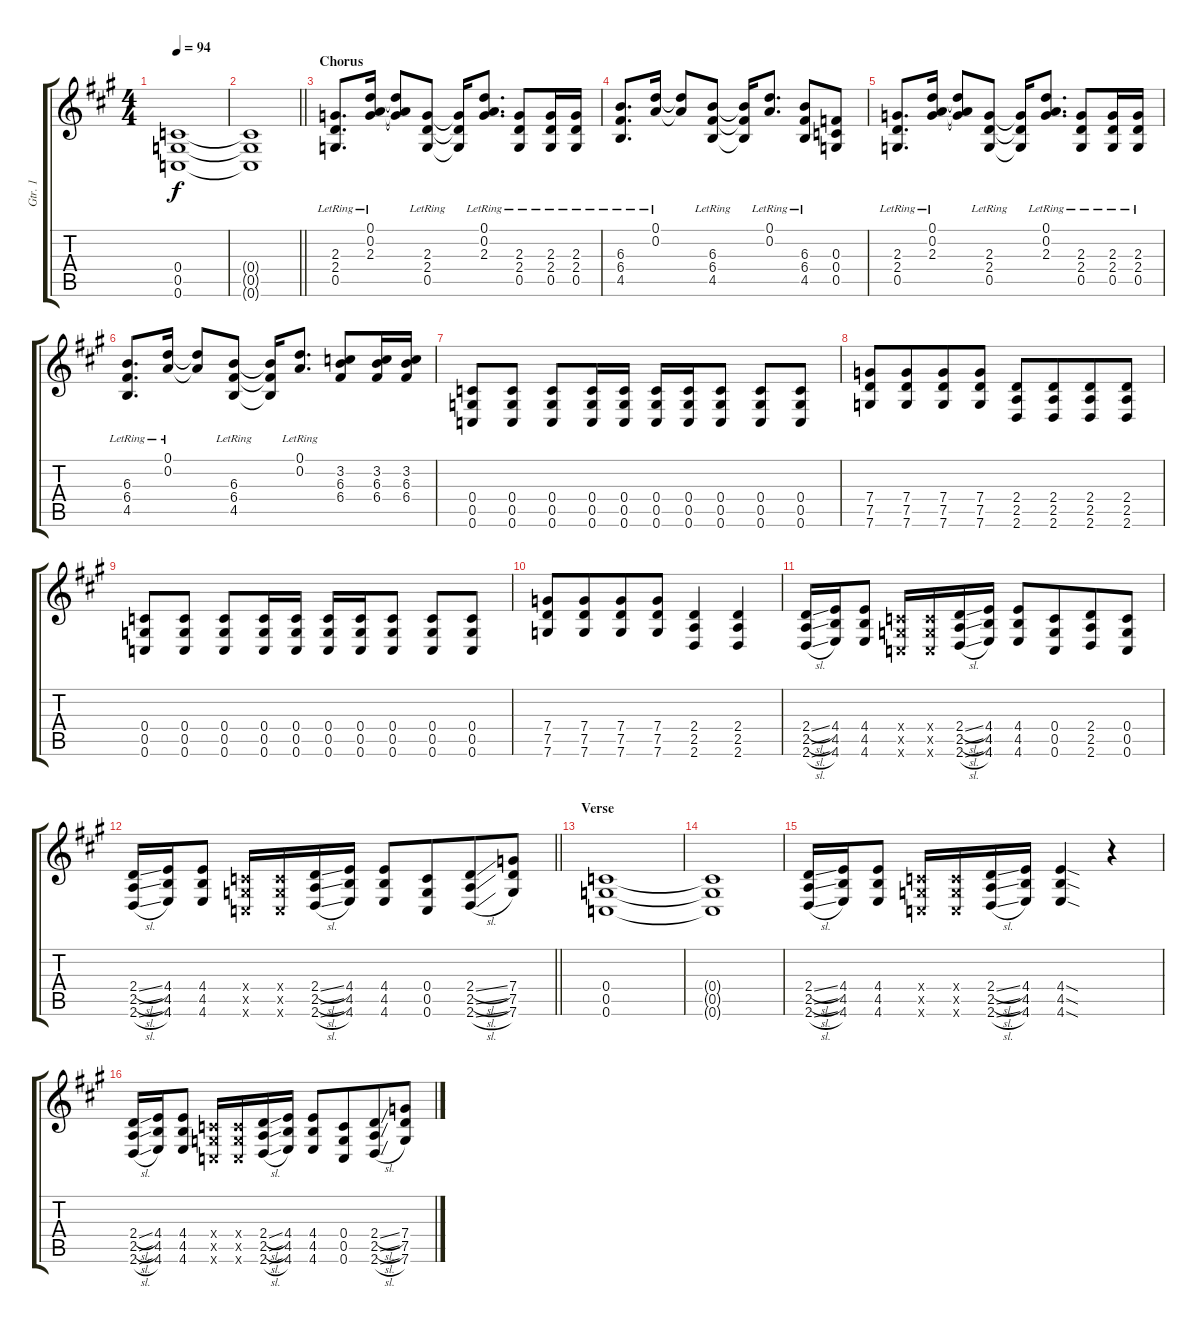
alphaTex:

\track ("Gtr. 1" "Gtr. 1") {instrument distortionguitar}
\staff {score tabs}
\tuning (D4 A3 F3 C3 G2 C2) {hide}
\ts (4 4)
\tempo 94
\clef g2
\ks a
(0.4 0.5 0.6).1{dy f} |
\barLineRight lightlight
(0.4{t} 0.5{t} 0.6{t}).1 |
\section ("" "Chorus")
(2.3{lr} 2.4{lr} 0.5{lr}).8{d} (0.1{lr} 0.2{lr} 2.3{lr}).16 (0.1{t} 0.2{t} 2.3{t}).8 (2.3{lr} 2.4{lr} 0.5{lr}).8 (2.3{t} 2.4{t} 0.5{t}).16 (0.1{lr} 0.2{lr} 2.3{lr}).8{d} (2.3{lr} 2.4{lr} 0.5{lr}).8 (2.3{lr} 2.4{lr} 0.5{lr}).16 (2.3{lr} 2.4{lr} 0.5{lr}).16 |
(6.3{lr} 6.4{lr} 4.5{lr}).8{d} (0.1{lr} 0.2{lr}).16 (0.1{t} 0.2{t}).8 (6.3{lr} 6.4{lr} 4.5{lr}).8 (6.3{t} 6.4{t} 4.5{t}).16 (0.1{lr} 0.2{lr}).8{d} (6.3{lr} 6.4{lr} 4.5{lr}).8 (0.3 0.4 0.5).8 |
(2.3{lr} 2.4{lr} 0.5{lr}).8{d} (0.1{lr} 0.2{lr} 2.3{lr}).16 (0.1{t} 0.2{t} 2.3{t}).8 (2.3{lr} 2.4{lr} 0.5{lr}).8 (2.3{t} 2.4{t} 0.5{t}).16 (0.1{lr} 0.2{lr} 2.3{lr}).8{d} (2.3{lr} 2.4{lr} 0.5{lr}).8 (2.3{lr} 2.4{lr} 0.5{lr}).16 (2.3{lr} 2.4{lr} 0.5{lr}).16 |
(6.3{lr} 6.4{lr} 4.5{lr}).8{d} (0.1{lr} 0.2{lr}).16 (0.1{t} 0.2{t}).8 (6.3{lr} 6.4{lr} 4.5{lr}).8 (6.3{t} 6.4{t} 4.5{t}).16 (0.1{lr} 0.2{lr}).8{d} (3.2 6.3 6.4).8 (3.2 6.3 6.4).16 (3.2 6.3 6.4).16 |
(0.4 0.5 0.6).8 (0.4 0.5 0.6).8 (0.4 0.5 0.6).8 (0.4 0.5 0.6).16 (0.4 0.5 0.6).16 (0.4 0.5 0.6).16 (0.4 0.5 0.6).16 (0.4 0.5 0.6).8 (0.4 0.5 0.6).8 (0.4 0.5 0.6).8 |
(7.4 7.5 7.6).8 (7.4 7.5 7.6).8{beam merge} (7.4 7.5 7.6).8 (7.4 7.5 7.6).8 (2.4 2.5 2.6).8 (2.4 2.5 2.6).8{beam merge} (2.4 2.5 2.6).8 (2.4 2.5 2.6).8 |
(0.4 0.5 0.6).8 (0.4 0.5 0.6).8 (0.4 0.5 0.6).8 (0.4 0.5 0.6).16 (0.4 0.5 0.6).16 (0.4 0.5 0.6).16 (0.4 0.5 0.6).16 (0.4 0.5 0.6).8 (0.4 0.5 0.6).8 (0.4 0.5 0.6).8 |
(7.4 7.5 7.6).8 (7.4 7.5 7.6).8{beam merge} (7.4 7.5 7.6).8 (7.4 7.5 7.6).8 (2.4 2.5 2.6).4 (2.4 2.5 2.6).4 |
(2.4{sl} 2.5{sl} 2.6{sl}).16 (4.4 4.5 4.6).16 (4.4 4.5 4.6).8 (0.4{x} 0.5{x} 0.6{x}).16 (0.4{x} 0.5{x} 0.6{x}).16 (2.4{sl} 2.5{sl} 2.6{sl}).16 (4.4 4.5 4.6).16 (4.4 4.5 4.6).8 (0.4 0.5 0.6).8{beam merge} (2.4 2.5 2.6).8 (0.4 0.5 0.6).8 |
\barLineRight lightlight
(2.4{sl} 2.5{sl} 2.6{sl}).16 (4.4 4.5 4.6).16 (4.4 4.5 4.6).8 (0.4{x} 0.5{x} 0.6{x}).16 (0.4{x} 0.5{x} 0.6{x}).16 (2.4{sl} 2.5{sl} 2.6{sl}).16 (4.4 4.5 4.6).16 (4.4 4.5 4.6).8 (0.4 0.5 0.6).8{beam merge} (2.4{sl} 2.5{sl} 2.6{sl}).8 (7.4 7.5 7.6).8 |
\section ("" "Verse")
(0.4 0.5 0.6).1 |
(0.4{t} 0.5{t} 0.6{t}).1 |
(2.4{sl} 2.5{sl} 2.6{sl}).16 (4.4 4.5 4.6).16 (4.4 4.5 4.6).8 (0.4{x} 0.5{x} 0.6{x}).16 (0.4{x} 0.5{x} 0.6{x}).16 (2.4{sl} 2.5{sl} 2.6{sl}).16 (4.4 4.5 4.6).16 (4.4{sod} 4.5{sod} 4.6{sod}).4 r.4 |
(2.4{sl} 2.5{sl} 2.6{sl}).16 (4.4 4.5 4.6).16 (4.4 4.5 4.6).8 (0.4{x} 0.5{x} 0.6{x}).16 (0.4{x} 0.5{x} 0.6{x}).16 (2.4{sl} 2.5{sl} 2.6{sl}).16 (4.4 4.5 4.6).16 (4.4 4.5 4.6).8 (0.4 0.5 0.6).8{beam merge} (2.4{sl} 2.5{sl} 2.6{sl}).8 (7.4 7.5 7.6).8
